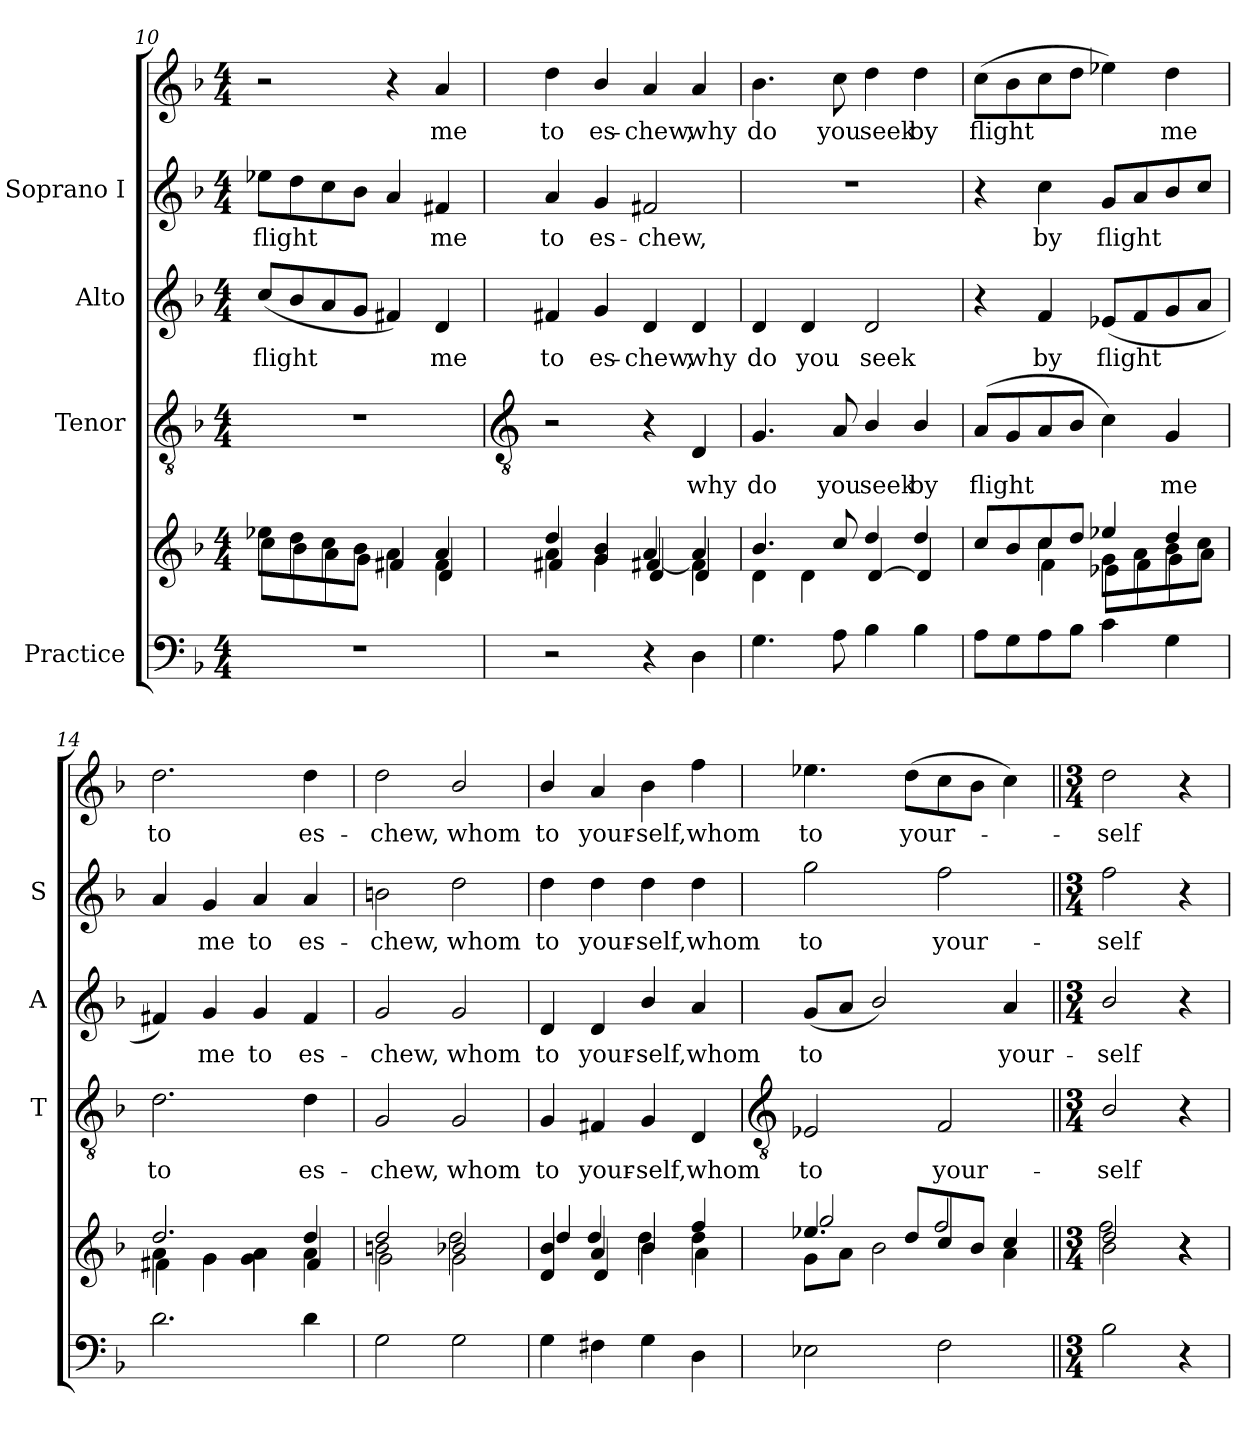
**kern	**kern	**kern	**text	**kern	**text	**kern	**text	**kern	**text
*part4	*part4	*part3	*part3	*part2	*part2	*part1	*part1	*part1	*part1
*staff6	*staff5	*staff4	*staff4	*staff3	*staff3	*staff2	*staff2	*staff1	*staff1
*I"Practice	*	*I"Tenor	*	*I"Alto	*	*I"Soprano I	*	*	*
*	*	*I'T	*	*I'A	*	*I'S	*	*	*
*clefF4	*clefG2	*clefGv2	*	*clefG2	*	*clefG2	*	*clefG2	*
*k[b-]	*k[b-]	*k[b-]	*	*k[b-]	*	*k[b-]	*	*k[b-]	*
*F:	*F:	*F:	*	*F:	*	*F:	*	*F:	*
*M4/4	*M4/4	*M4/4	*	*M4/4	*	*M4/4	*	*M4/4	*
=10	=10	=10	=10	=10	=10	=10	=10	=10	=10
*	*^	*	*	*	*	*	*	*	*
*	*	*^	*	*	*	*	*	*	*	*
!	!	!	!	!	!	!	!LO:LY:b	!	!LO:LY:b	!	!
1r	2ryy	8ee-XL	8cc\L	1r	.	(<8ccL	flight	8ee-XL	flight	2r	.
.	.	8dd	8b-\	.	.	8b-	.	8dd	.	.	.
.	.	8cc	8a\	.	.	8a	.	8cc	.	.	.
.	.	8b-J	8g\J	.	.	8gJ	.	8b-J	.	.	.
.	4ryy	4a	4f#X/	.	.	4f#X)	.	4a	.	4r	.
!	!	!	!	!	!	!	!LO:LY:b	!	!LO:LY:b	!	!LO:LY:b
.	4a	4f#	4d/	.	.	4d	me	4f#X	me	4a	me
!!LO:LB:g=z
=11	=11	=11	=11	=11	=11	=11	=11	=11	=11	=11	=11
*	*	*	*	*clefGv2	*	*	*	*	*	*	*
!	!	!	!	!	!	!	!LO:LY:b	!	!LO:LY:b	!	!LO:LY:b
2r	4dd/	4a	4f#X	2r	.	4f#X	to	4a	to	4dd	to
!	!	!	!	!	!	!	!LO:LY:b	!	!LO:LY:b	!	!LO:LY:b
.	4b-/	4g	4g	.	.	4g	es-	4g	es-	4b-/	es-
!	!	!	!	!	!	!	!LO:LY:b	!	!LO:LY:b	!	!LO:LY:b
4r	4a	[4f#X/	4d	4r	.	4d	-chew,	2f#X	-chew,	4a	-chew,
!	!	!	!	!	!LO:LY:b	!	!LO:LY:b	!	!	!	!LO:LY:b
4D	4a	4f#]	4d	4D	why	4d	why	.	.	4a	why
=12	=12	=12	=12	=12	=12	=12	=12	=12	=12	=12	=12
!	!	!	!	!	!LO:LY:b	!	!LO:LY:b	!	!	!	!LO:LY:b
4.G	4.b-/	1ryy	4d\	4.G	do	4d	do	1r	.	4.b-	do
!	!	!	!	!	!	!	!LO:LY:b	!	!	!	!
.	.	.	4d\	.	.	4d	you	.	.	.	.
!	!	!	!	!	!LO:LY:b	!	!	!	!	!	!LO:LY:b
8A	8cc/	.	.	8A	you	.	.	.	.	8cc	you
!	!	!	!	!	!LO:LY:b	!	!LO:LY:b	!	!	!	!LO:LY:b
4B-\	4dd/	.	[4d/	4B-/	seek	2d	seek	.	.	4dd	seek
!	!	!	!	!	!LO:LY:b	!	!	!	!	!	!LO:LY:b
4B-\	4dd/	.	4d]	4B-/	by	.	.	.	.	4dd	by
=13	=13	=13	=13	=13	=13	=13	=13	=13	=13	=13	=13
!	!	!	!	!	!LO:LY:b	!	!	!	!	!	!LO:LY:b
8AL	8cc/L	4ryy	4ryy	(<8AL	flight	4r	.	4r	.	(>8ccL	flight
8G	8b-/	.	.	8G	.	.	.	.	.	8b-	.
!	!	!	!	!	!	!	!LO:LY:b	!	!LO:LY:b	!	!
8A	8cc/	4cc	4f\	8A	.	4f	by	4cc	by	8cc	.
8B-J	8dd/J	.	.	8B-J	.	.	.	.	.	8ddJ	.
!	!	!	!	!	!	!	!LO:LY:b	!	!LO:LY:b	!	!
4c	4ee-X/	8g\L	8e-X\L	4c)	.	(<8e-XL	flight	8gL	flight	4ee-X)	.
.	.	8a\	8f\	.	.	8f	.	8a	.	.	.
!	!	!	!	!	!LO:LY:b	!	!	!	!	!	!LO:LY:b
4G	4dd/	8b-	8g\	4G	me	8g	.	8b-	.	4dd	me
.	.	8ccJ	8a\J	.	.	8aJ	.	8ccJ	.	.	.
=14	=14	=14	=14	=14	=14	=14	=14	=14	=14	=14	=14
!	!	!	!	!	!LO:LY:b	!	!	!	!	!	!LO:LY:b
2.d	2.dd/	4a\	4f#X\	2.d	to	4f#X)	.	4a	.	2.dd	to
!	!	!	!	!	!	!	!LO:LY:b	!	!LO:LY:b	!	!
.	.	4g\	4g\	.	.	4g	me	4g	-me	.	.
!	!	!	!	!	!	!	!LO:LY:b	!	!LO:LY:b	!	!
.	.	4a\	4g\ 4a\	.	.	4g	to	4a	to	.	.
!	!	!	!	!	!LO:LY:b	!	!LO:LY:b	!	!LO:LY:b	!	!LO:LY:b
4d	4dd/	4a	4f#	4d	es-	4f#	es-	4a	es-	4dd	es-
=15	=15	=15	=15	=15	=15	=15	=15	=15	=15	=15	=15
!	!	!	!	!	!LO:LY:b	!	!LO:LY:b	!	!LO:LY:b	!	!LO:LY:b
2G	2dd	2bn	2g\	2G	-chew,	2g	-chew,	2bn	chew,	2dd	-chew,
!	!	!	!	!	!LO:LY:b	!	!LO:LY:b	!	!LO:LY:b	!	!LO:LY:b
2G	2b-/	2dd	2g\	2G	whom	2g	whom	2dd	whom	2b-/	whom
=16	=16	=16	=16	=16	=16	=16	=16	=16	=16	=16	=16
!	!	!	!	!	!LO:LY:b	!	!LO:LY:b	!	!LO:LY:b	!	!LO:LY:b
4G	4b-/	4dd/	4d	4G	to	4d	to	4dd	to	4b-/	to
!	!	!	!	!	!LO:LY:b	!	!LO:LY:b	!	!LO:LY:b	!	!LO:LY:b
4F#X	4a	4dd/	4d	4F#X	your-	4d	your-	4dd	your-	4a	your-
!	!	!	!	!	!LO:LY:b	!	!LO:LY:b	!	!LO:LY:b	!	!LO:LY:b
4G	4b-	4dd	4b-\	4G	-self,	4b-/	-self,	4dd	-self,	4b-	-self,
!	!	!	!	!	!LO:LY:b	!	!LO:LY:b	!	!LO:LY:b	!	!LO:LY:b
4D	4ff	4dd	4a\	4D	whom	4a	whom	4dd	whom	4ff	whom
!!LO:LB:g=z
=17	=17	=17	=17	=17	=17	=17	=17	=17	=17	=17	=17
*	*	*	*	*clefGv2	*	*	*	*	*	*	*
!	!	!	!	!	!LO:LY:b	!	!LO:LY:b	!	!LO:LY:b	!	!LO:LY:b
2E-X	4.ee-X	2gg/	8g\L	2E-X	to	(<8gL	to	2gg	to	4.ee-X	to
.	.	.	8a\J	.	.	8aJ	.	.	.	.	.
.	.	.	2b-\	.	.	2b-/)	.	.	.	.	.
!	!	!	!	!	!	!	!	!	!	!	!LO:LY:b
.	8ddL	.	.	.	.	.	.	.	.	(>8ddL	your-
!	!	!	!	!	!LO:LY:b	!	!	!	!LO:LY:b	!	!
2F	8cc	2ff/	.	2F	your-	.	.	2ff	your-	8cc	.
.	8b-J	.	.	.	.	.	.	.	.	8b-J	.
!	!	!	!	!	!	!	!LO:LY:b	!	!	!	!
.	4cc	.	4a\	.	.	4a	your-	.	.	4cc)	.
=18||	=18||	=18||	=18||	=18||	=18||	=18||	=18||	=18||	=18||	=18||	=18||
*M3/4	*M3/4	*	*	*M3/4	*	*M3/4	*	*M3/4	*	*M3/4	*
!	!	!	!	!	!LO:LY:b	!	!LO:LY:b	!	!LO:LY:b	!	!LO:LY:b
2B-\	2dd	2ff	2b-\	2B-/	-self	2b-/	-self	2ff	self	2dd	-self
4r	4r	4r	4r	4r	.	4r	.	4r	.	4r	.
*	*v	*v	*v	*	*	*	*	*	*	*	*
=	=	=	=	=	=	=	=	=	=
*-	*-	*-	*-	*-	*-	*-	*-	*-	*-
